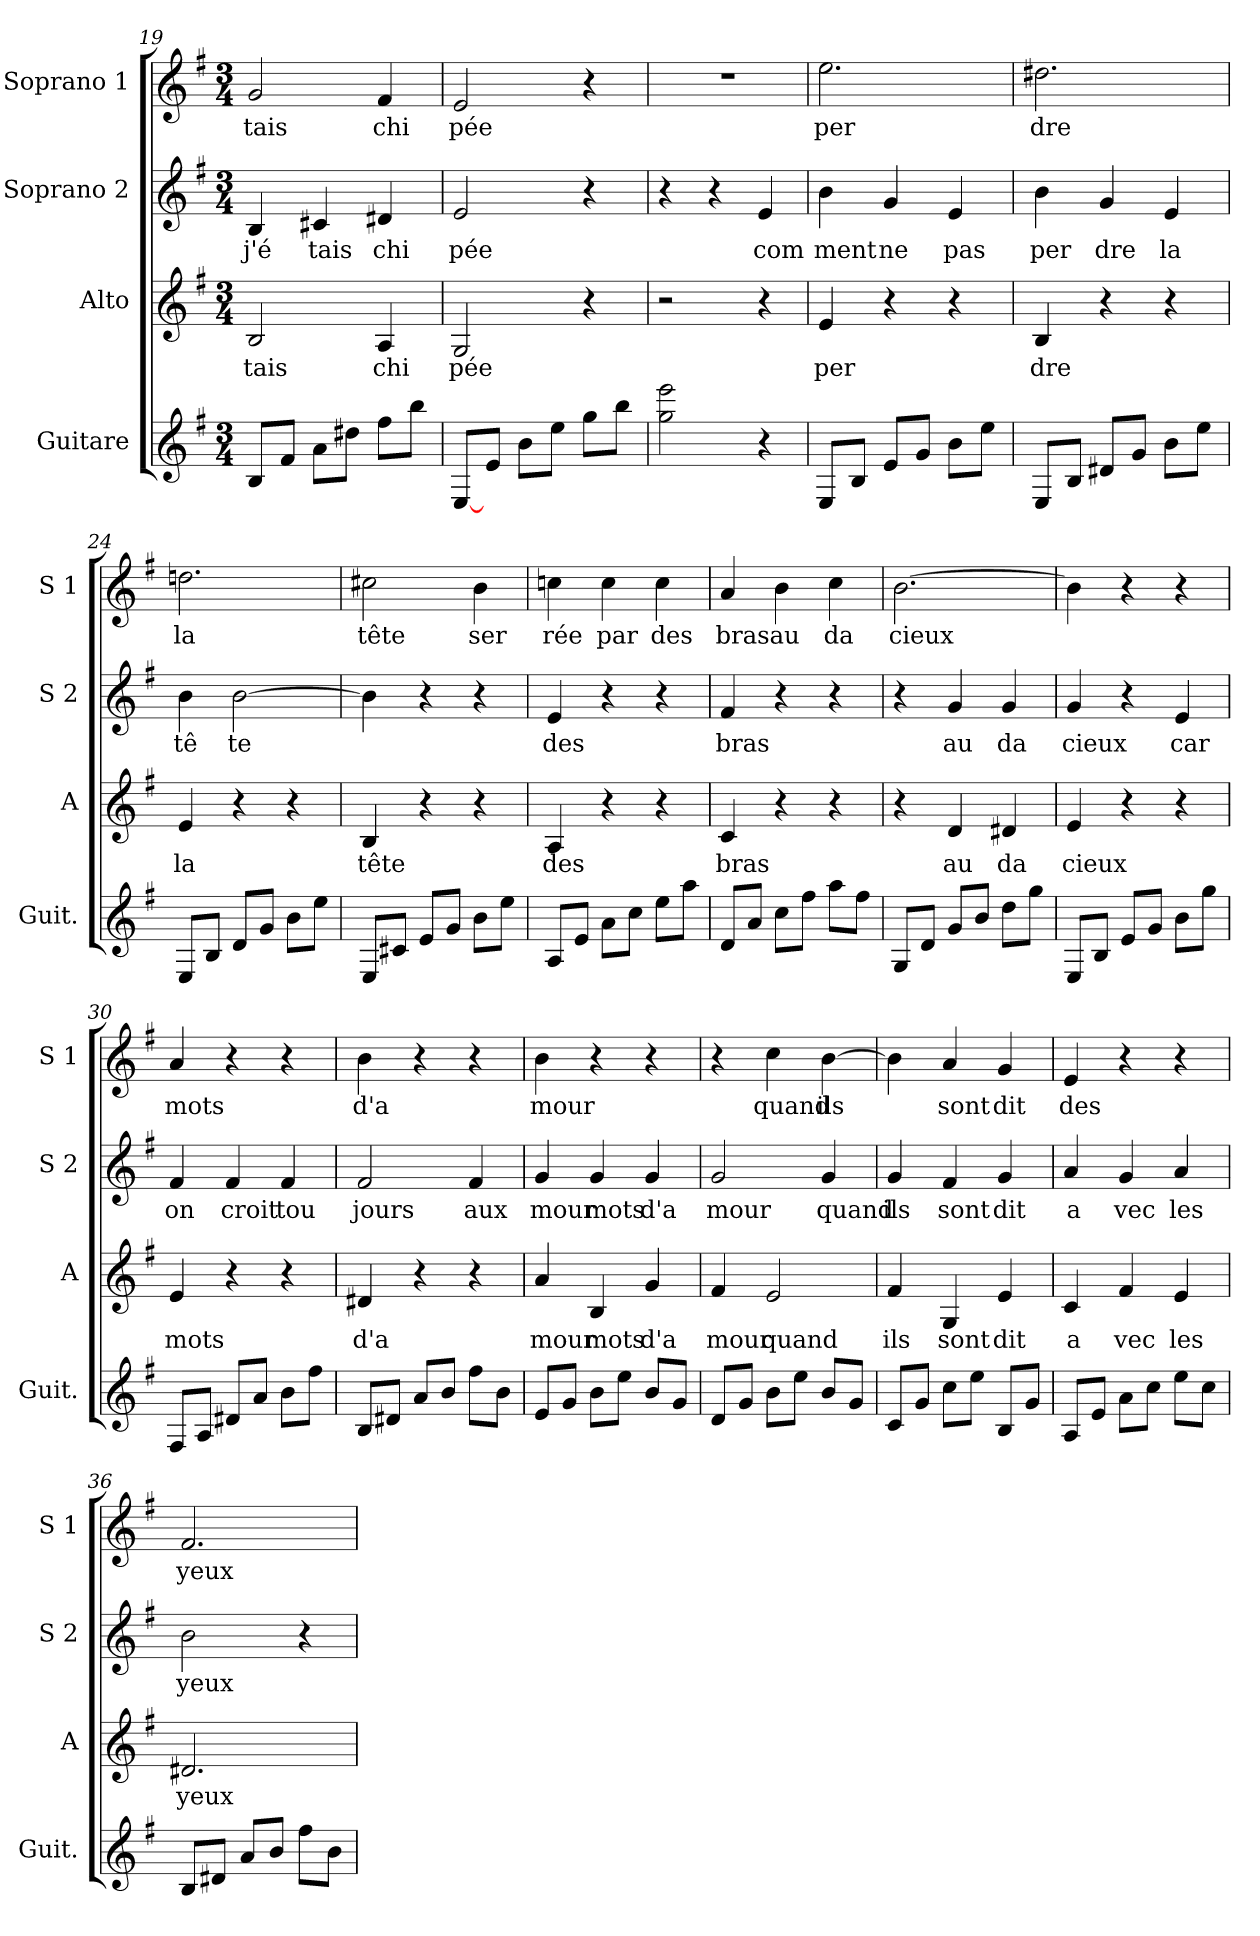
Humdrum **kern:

**kern	**kern	**text	**kern	**text	**kern	**text
*part4	*part3	*part3	*part2	*part2	*part1	*part1
*staff4	*staff3	*staff3	*staff2	*staff2	*staff1	*staff1
*I"Guitare	*I"Alto	*	*I"Soprano 2	*	*I"Soprano 1	*
*I'Guit.	*I'A	*	*I'S 2	*	*I'S 1	*
*clefG2	*clefG2	*	*clefG2	*	*clefG2	*
*ITrd7c12	*	*	*	*	*	*
*k[f#]	*k[f#]	*	*k[f#]	*	*k[f#]	*
*G:	*G:	*	*G:	*	*G:	*
*M3/4	*M3/4	*	*M3/4	*	*M3/4	*
=19	=19	=19	=19	=19	=19	=19
!	!	!LO:LY:b	!	!LO:LY:b	!	!LO:LY:b
8BB/L	2B/	tais	4B/	j'é	2g/	tais
8F#/J	.	.	.	.	.	.
!	!	!	!	!LO:LY:b	!	!
8A\L	.	.	4c#X/	tais	.	.
8d#X\J	.	.	.	.	.	.
!	!	!LO:LY:b	!	!LO:LY:b	!	!LO:LY:b
8f#\L	4A/	chi	4d#X/	chi	4f#/	chi
8b\J	.	.	.	.	.	.
=20	=20	=20	=20	=20	=20	=20
!	!	!LO:LY:b	!	!LO:LY:b	!	!LO:LY:b
[8EE/L	2G/	pée	2e/	pée	2e/	pée
8E/J	.	.	.	.	.	.
8B\L	.	.	.	.	.	.
8e\J	.	.	.	.	.	.
8g\L	4r	.	4r	.	4r	.
8b\J	.	.	.	.	.	.
!!LO:LB:g=z
=21	=21	=21	=21	=21	=21	=21
2g\ 2ee\	2r	.	4r	.	2.r	.
.	.	.	4r	.	.	.
!	!	!	!	!LO:LY:b	!	!
4r	4r	.	4e/	com	.	.
=22	=22	=22	=22	=22	=22	=22
!	!	!LO:LY:b	!	!LO:LY:b	!	!LO:LY:b
8EE/L	4e/	per	4b\	ment	2.ee\	per
8BB/J	.	.	.	.	.	.
!	!	!	!	!LO:LY:b	!	!
8E/L	4r	.	4g/	ne	.	.
8G/J	.	.	.	.	.	.
!	!	!	!	!LO:LY:b	!	!
8B\L	4r	.	4e/	pas	.	.
8e\J	.	.	.	.	.	.
=23	=23	=23	=23	=23	=23	=23
!	!	!LO:LY:b	!	!LO:LY:b	!	!LO:LY:b
8EE/L	4B/	dre	4b\	per	2.dd#X\	dre
8BB/J	.	.	.	.	.	.
!	!	!	!	!LO:LY:b	!	!
8D#X/L	4r	.	4g/	dre	.	.
8G/J	.	.	.	.	.	.
!	!	!	!	!LO:LY:b	!	!
8B\L	4r	.	4e/	la	.	.
8e\J	.	.	.	.	.	.
=24	=24	=24	=24	=24	=24	=24
!	!	!LO:LY:b	!	!LO:LY:b	!	!LO:LY:b
8EE/L	4e/	la	4b\	tê	2.ddn\	la
8BB/J	.	.	.	.	.	.
!	!	!	!	!LO:LY:b	!	!
8D/L	4r	.	[2b\	te	.	.
8G/J	.	.	.	.	.	.
8B\L	4r	.	.	.	.	.
8e\J	.	.	.	.	.	.
!!LO:PB:g=z
=25	=25	=25	=25	=25	=25	=25
!	!	!LO:LY:b	!	!	!	!LO:LY:b
8EE/L	4B/	tête	4b\]	.	2cc#X\	tête
8C#X/J	.	.	.	.	.	.
8E/L	4r	.	4r	.	.	.
8G/J	.	.	.	.	.	.
!	!	!	!	!	!	!LO:LY:b
8B\L	4r	.	4r	.	4b\	ser
8e\J	.	.	.	.	.	.
=26	=26	=26	=26	=26	=26	=26
!	!	!LO:LY:b	!	!LO:LY:b	!	!LO:LY:b
8AA/L	4A/	des	4e/	des	4ccn\	rée
8E/J	.	.	.	.	.	.
!	!	!	!	!	!	!LO:LY:b
8A\L	4r	.	4r	.	4cc\	par
8c\J	.	.	.	.	.	.
!	!	!	!	!	!	!LO:LY:b
8e\L	4r	.	4r	.	4cc\	des
8a\J	.	.	.	.	.	.
=27	=27	=27	=27	=27	=27	=27
!	!	!LO:LY:b	!	!LO:LY:b	!	!LO:LY:b
8D/L	4c/	bras	4f#/	bras	4a/	bras
8A/J	.	.	.	.	.	.
!	!	!	!	!	!	!LO:LY:b
8c\L	4r	.	4r	.	4b\	au
8f#\J	.	.	.	.	.	.
!	!	!	!	!	!	!LO:LY:b
8a\L	4r	.	4r	.	4cc\	da
8f#\J	.	.	.	.	.	.
=28	=28	=28	=28	=28	=28	=28
!	!	!	!	!	!	!LO:LY:b
8GG/L	4r	.	4r	.	[2.b\	cieux
8D/J	.	.	.	.	.	.
!	!	!LO:LY:b	!	!LO:LY:b	!	!
8G/L	4d/	au	4g/	au	.	.
8B/J	.	.	.	.	.	.
!	!	!LO:LY:b	!	!LO:LY:b	!	!
8d\L	4d#X/	da	4g/	da	.	.
8g\J	.	.	.	.	.	.
!!LO:LB:g=z
=29	=29	=29	=29	=29	=29	=29
!	!	!LO:LY:b	!	!LO:LY:b	!	!
8EE/L	4e/	cieux	4g/	cieux	4b\]	.
8BB/J	.	.	.	.	.	.
8E/L	4r	.	4r	.	4r	.
8G/J	.	.	.	.	.	.
!	!	!	!	!LO:LY:b	!	!
8B\L	4r	.	4e/	car	4r	.
8g\J	.	.	.	.	.	.
=30	=30	=30	=30	=30	=30	=30
!	!	!LO:LY:b	!	!LO:LY:b	!	!LO:LY:b
8FF#/L	4e/	mots	4f#/	on	4a/	mots
8AA/J	.	.	.	.	.	.
!	!	!	!	!LO:LY:b	!	!
8D#X/L	4r	.	4f#/	croit	4r	.
8A/J	.	.	.	.	.	.
!	!	!	!	!LO:LY:b	!	!
8B\L	4r	.	4f#/	tou	4r	.
8f#\J	.	.	.	.	.	.
=31	=31	=31	=31	=31	=31	=31
!	!	!LO:LY:b	!	!LO:LY:b	!	!LO:LY:b
8BB/L	4d#X/	d'a	2f#/	jours	4b\	d'a
8D#X/J	.	.	.	.	.	.
8A/L	4r	.	.	.	4r	.
8B/J	.	.	.	.	.	.
!	!	!	!	!LO:LY:b	!	!
8f#\L	4r	.	4f#/	aux	4r	.
8B\J	.	.	.	.	.	.
=32	=32	=32	=32	=32	=32	=32
!	!	!LO:LY:b	!	!LO:LY:b	!	!LO:LY:b
8E/L	4a/	mour	4g/	mour	4b\	mour
8G/J	.	.	.	.	.	.
!	!	!LO:LY:b	!	!LO:LY:b	!	!
8B\L	4B/	mots	4g/	mots	4r	.
8e\J	.	.	.	.	.	.
!	!	!LO:LY:b	!	!LO:LY:b	!	!
8B/L	4g/	d'a	4g/	d'a	4r	.
8G/J	.	.	.	.	.	.
!!LO:PB:g=z
=33	=33	=33	=33	=33	=33	=33
!	!	!LO:LY:b	!	!LO:LY:b	!	!
8D/L	4f#/	mour	2g/	mour	4r	.
8G/J	.	.	.	.	.	.
!	!	!LO:LY:b	!	!	!	!LO:LY:b
8B\L	2e/	quand	.	.	4cc\	quand
8e\J	.	.	.	.	.	.
!	!	!	!	!LO:LY:b	!	!LO:LY:b
8B/L	.	.	4g/	quand	[4b\	ils
8G/J	.	.	.	.	.	.
=34	=34	=34	=34	=34	=34	=34
!	!	!LO:LY:b	!	!LO:LY:b	!	!
8C/L	4f#/	ils	4g/	ils	4b\]	.
8G/J	.	.	.	.	.	.
!	!	!LO:LY:b	!	!LO:LY:b	!	!LO:LY:b
8c\L	4G/	sont	4f#/	sont	4a/	sont
8e\J	.	.	.	.	.	.
!	!	!LO:LY:b	!	!LO:LY:b	!	!LO:LY:b
8BB/L	4e/	dit	4g/	dit	4g/	dit
8G/J	.	.	.	.	.	.
=35	=35	=35	=35	=35	=35	=35
!	!	!LO:LY:b	!	!LO:LY:b	!	!LO:LY:b
8AA/L	4c/	a	4a/	a	4e/	des
8E/J	.	.	.	.	.	.
!	!	!LO:LY:b	!	!LO:LY:b	!	!
8A\L	4f#/	vec	4g/	vec	4r	.
8c\J	.	.	.	.	.	.
!	!	!LO:LY:b	!	!LO:LY:b	!	!
8e\L	4e/	les	4a/	les	4r	.
8c\J	.	.	.	.	.	.
=36	=36	=36	=36	=36	=36	=36
!	!	!LO:LY:b	!	!LO:LY:b	!	!LO:LY:b
8BB/L	2.d#X/	yeux	2b\	yeux	2.f#/	yeux
8D#X/J	.	.	.	.	.	.
8A/L	.	.	.	.	.	.
8B/J	.	.	.	.	.	.
8f#\L	.	.	4r	.	.	.
8B\J	.	.	.	.	.	.
=	=	=	=	=	=	=
*-	*-	*-	*-	*-	*-	*-
